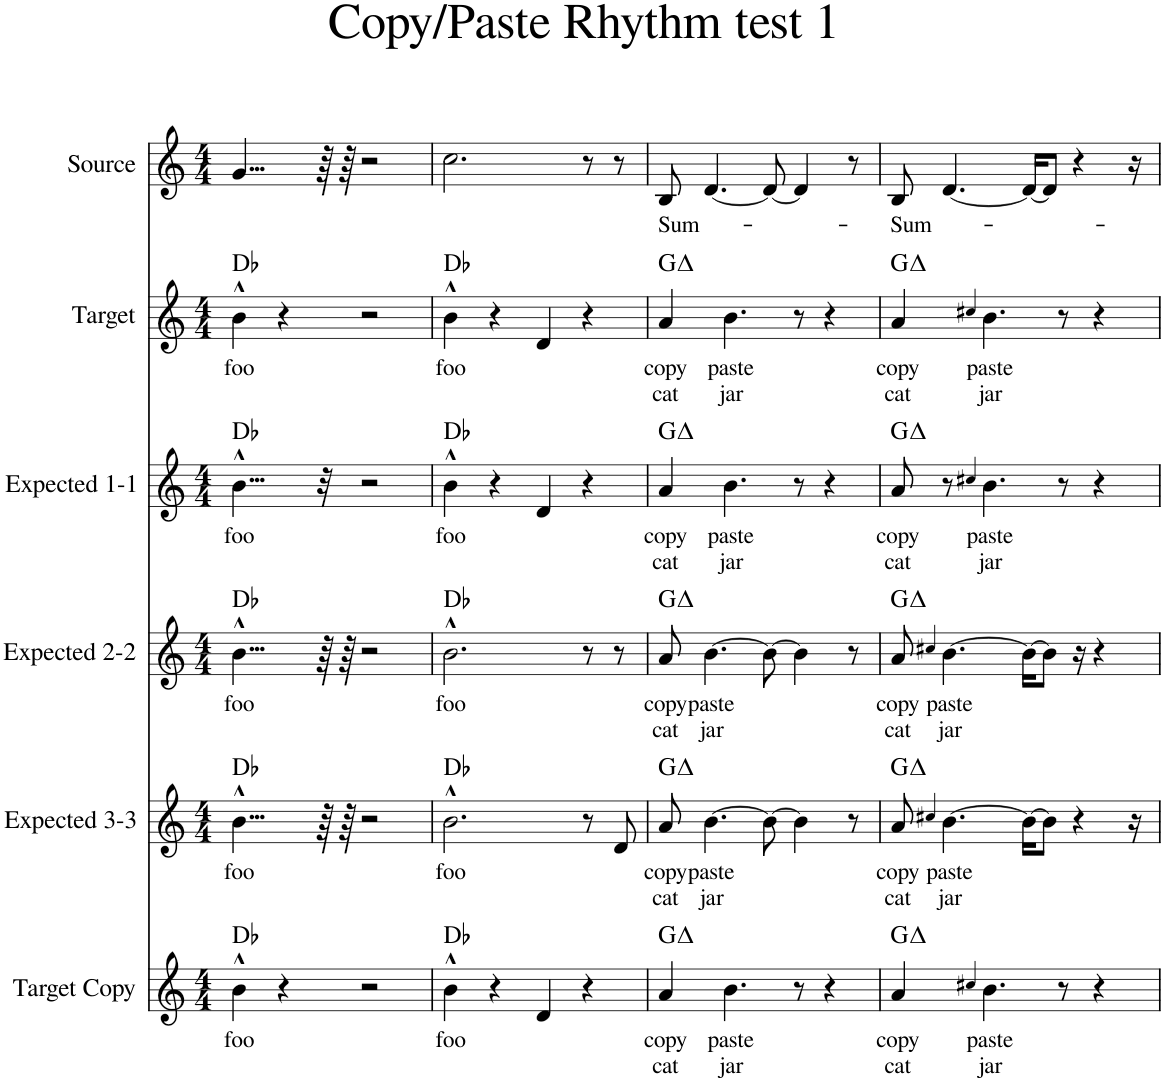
**kern	**text	**text	**harte	**kern	**text	**text	**harte	**kern	**text	**text	**harte	**kern	**text	**text	**harte	**kern	**text	**text	**harte	**kern	**text
*part6	*part6	*part6	*part6	*part5	*part5	*part5	*part5	*part4	*part4	*part4	*part4	*part3	*part3	*part3	*part3	*part2	*part2	*part2	*part2	*part1	*part1
*staff6	*staff6	*staff6	*	*staff5	*staff5	*staff5	*	*staff4	*staff4	*staff4	*	*staff3	*staff3	*staff3	*	*staff2	*staff2	*staff2	*	*staff1	*staff1
*I"Target Copy	*	*	*	*I"Expected 3-3	*	*	*	*I"Expected 2-2	*	*	*	*I"Expected 1-1	*	*	*	*I"Target	*	*	*	*I"Source	*
*I'Target Copy	*	*	*	*I'Expected 3-3	*	*	*	*I'Expected 2-2	*	*	*	*I'Expected 1-1	*	*	*	*I'Target	*	*	*	*I'Source	*
*clefG2	*	*	*	*clefG2	*	*	*	*clefG2	*	*	*	*clefG2	*	*	*	*clefG2	*	*	*	*clefG2	*
*k[]	*	*	*	*k[]	*	*	*	*k[]	*	*	*	*k[]	*	*	*	*k[]	*	*	*	*k[]	*
*M4/4	*	*	*	*M4/4	*	*	*	*M4/4	*	*	*	*M4/4	*	*	*	*M4/4	*	*	*	*M4/4	*
=1	=1	=1	=1	=1	=1	=1	=1	=1	=1	=1	=1	=1	=1	=1	=1	=1	=1	=1	=1	=1	=1
!	!LO:LY:b	!	!	!	!LO:LY:b	!	!	!	!LO:LY:b	!	!	!	!LO:LY:b	!	!	!	!LO:LY:b	!	!	!	!
4b^^\	foo	.	Db:maj	4...b^^\	foo	.	Db:maj	4...b^^\	foo	.	Db:maj	4...b^^\	foo	.	Db:maj	4b^^\	foo	.	Db:maj	4...g/	.
4r	.	.	.	.	.	.	.	.	.	.	.	.	.	.	.	4r	.	.	.	.	.
.	.	.	.	64r	.	.	.	64r	.	.	.	32r	.	.	.	.	.	.	.	64r	.
.	.	.	.	64r	.	.	.	64r	.	.	.	.	.	.	.	.	.	.	.	64r	.
2r	.	.	.	2r	.	.	.	2r	.	.	.	2r	.	.	.	2r	.	.	.	2r	.
=2	=2	=2	=2	=2	=2	=2	=2	=2	=2	=2	=2	=2	=2	=2	=2	=2	=2	=2	=2	=2	=2
!	!LO:LY:b	!	!	!	!LO:LY:b	!	!	!	!LO:LY:b	!	!	!	!LO:LY:b	!	!	!	!LO:LY:b	!	!	!	!
4b^^\	foo	.	Db:maj	2.b^^\	foo	.	Db:maj	2.b^^\	foo	.	Db:maj	4b^^\	foo	.	Db:maj	4b^^\	foo	.	Db:maj	2.cc\	.
4r	.	.	.	.	.	.	.	.	.	.	.	4r	.	.	.	4r	.	.	.	.	.
4d/	.	.	.	.	.	.	.	.	.	.	.	4d/	.	.	.	4d/	.	.	.	.	.
4r	.	.	.	8r	.	.	.	8r	.	.	.	4r	.	.	.	4r	.	.	.	8r	.
.	.	.	.	8d/	.	.	.	8r	.	.	.	.	.	.	.	.	.	.	.	8r	.
=3	=3	=3	=3	=3	=3	=3	=3	=3	=3	=3	=3	=3	=3	=3	=3	=3	=3	=3	=3	=3	=3
!	!LO:LY:b	!LO:LY:b	!	!	!LO:LY:b	!LO:LY:b	!	!	!LO:LY:b	!LO:LY:b	!	!	!LO:LY:b	!LO:LY:b	!	!	!LO:LY:b	!LO:LY:b	!	!	!LO:LY:b
4a/	copy	cat	G:maj	8a/	copy	cat	G:maj	8a/	copy	cat	G:maj	4a/	copy	cat	G:maj	4a/	copy	cat	G:maj	8B/	Sum-
!	!	!	!	!	!LO:LY:b	!LO:LY:b	!	!	!LO:LY:b	!LO:LY:b	!	!	!	!	!	!	!	!	!	!	!
.	.	.	.	[4.b\	paste	jar	.	[4.b\	paste	jar	.	.	.	.	.	.	.	.	.	[4.d/	.
!	!LO:LY:b	!LO:LY:b	!	!	!	!	!	!	!	!	!	!	!LO:LY:b	!LO:LY:b	!	!	!LO:LY:b	!LO:LY:b	!	!	!
4.b\	paste	jar	.	.	.	.	.	.	.	.	.	4.b\	paste	jar	.	4.b\	paste	jar	.	.	.
.	.	.	.	8b\_	.	.	.	8b\_	.	.	.	.	.	.	.	.	.	.	.	8d/_	.
8r	.	.	.	4b\]	.	.	.	4b\]	.	.	.	8r	.	.	.	8r	.	.	.	4d/]	.
4r	.	.	.	.	.	.	.	.	.	.	.	4r	.	.	.	4r	.	.	.	.	.
.	.	.	.	8r	.	.	.	8r	.	.	.	.	.	.	.	.	.	.	.	8r	.
=4	=4	=4	=4	=4	=4	=4	=4	=4	=4	=4	=4	=4	=4	=4	=4	=4	=4	=4	=4	=4	=4
!	!LO:LY:b	!LO:LY:b	!	!	!LO:LY:b	!LO:LY:b	!	!	!LO:LY:b	!LO:LY:b	!	!	!LO:LY:b	!LO:LY:b	!	!	!LO:LY:b	!LO:LY:b	!	!	!LO:LY:b
4a/	copy	cat	G:maj	8a/	copy	cat	G:maj	8a/	copy	cat	G:maj	8a/	copy	cat	G:maj	4a/	copy	cat	G:maj	8B/	Sum-
.	.	.	.	4qcc#X/	.	.	.	4qcc#X/	.	.	.	.	.	.	.	.	.	.	.	.	.
!	!	!	!	!	!LO:LY:b	!LO:LY:b	!	!	!LO:LY:b	!LO:LY:b	!	!	!	!	!	!	!	!	!	!	!
.	.	.	.	[4.b\	paste	jar	.	[4.b\	paste	jar	.	8r	.	.	.	.	.	.	.	[4.d/	.
4qcc#X/	.	.	.	.	.	.	.	.	.	.	.	4qcc#X/	.	.	.	4qcc#X/	.	.	.	.	.
!	!LO:LY:b	!LO:LY:b	!	!	!	!	!	!	!	!	!	!	!LO:LY:b	!LO:LY:b	!	!	!LO:LY:b	!LO:LY:b	!	!	!
4.b\	paste	jar	.	.	.	.	.	.	.	.	.	4.b\	paste	jar	.	4.b\	paste	jar	.	.	.
.	.	.	.	16b\KL_	.	.	.	16b\KL_	.	.	.	.	.	.	.	.	.	.	.	16d/KL_	.
.	.	.	.	8b\J]	.	.	.	8b\J]	.	.	.	.	.	.	.	.	.	.	.	8d/J]	.
8r	.	.	.	.	.	.	.	.	.	.	.	8r	.	.	.	8r	.	.	.	.	.
.	.	.	.	4r	.	.	.	16r	.	.	.	.	.	.	.	.	.	.	.	4r	.
4r	.	.	.	.	.	.	.	4r	.	.	.	4r	.	.	.	4r	.	.	.	.	.
.	.	.	.	16r	.	.	.	.	.	.	.	.	.	.	.	.	.	.	.	16r	.
=	=	=	=	=	=	=	=	=	=	=	=	=	=	=	=	=	=	=	=	=	=
*-	*-	*-	*-	*-	*-	*-	*-	*-	*-	*-	*-	*-	*-	*-	*-	*-	*-	*-	*-	*-	*-
